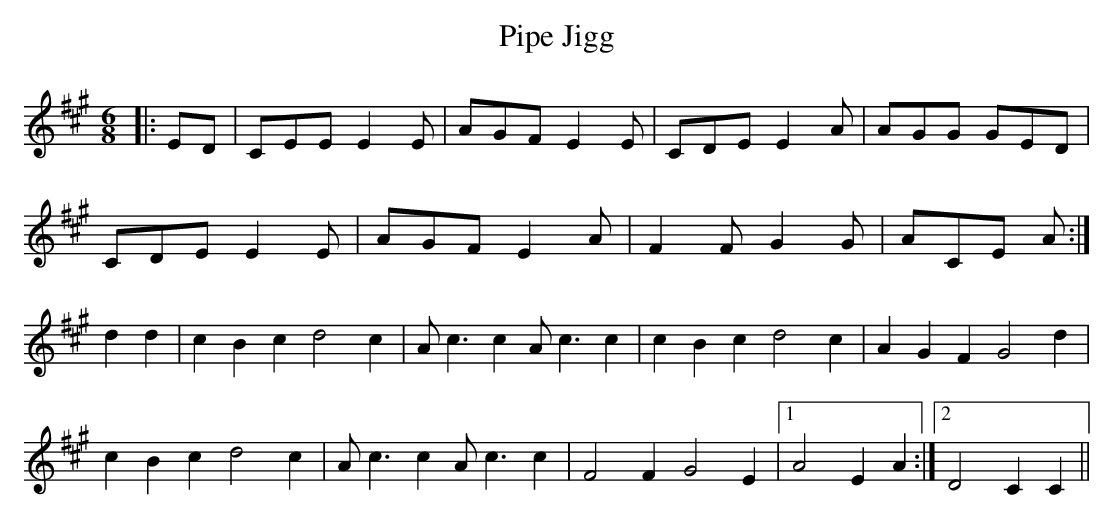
X:1
T:Pipe Jigg
M:6/8
K:A
|: ED | CEE E2E | AGF E2E | CDE E2A | AGG GED |
CDE E2E | AGF E2A | F2F G2G | ACE A :|
M:6/8l
d2d2 | c2B2c2 d4c2 | Ac3c2 Ac3c2 | c2B2c2 d4c2 | A2G2F2 G4d2 |
c2B2c2 d4c2 | Ac3c2 Ac3c2 | F4F2 G4E2 |[1A4E2 A2:|[2D4C2 C2||
